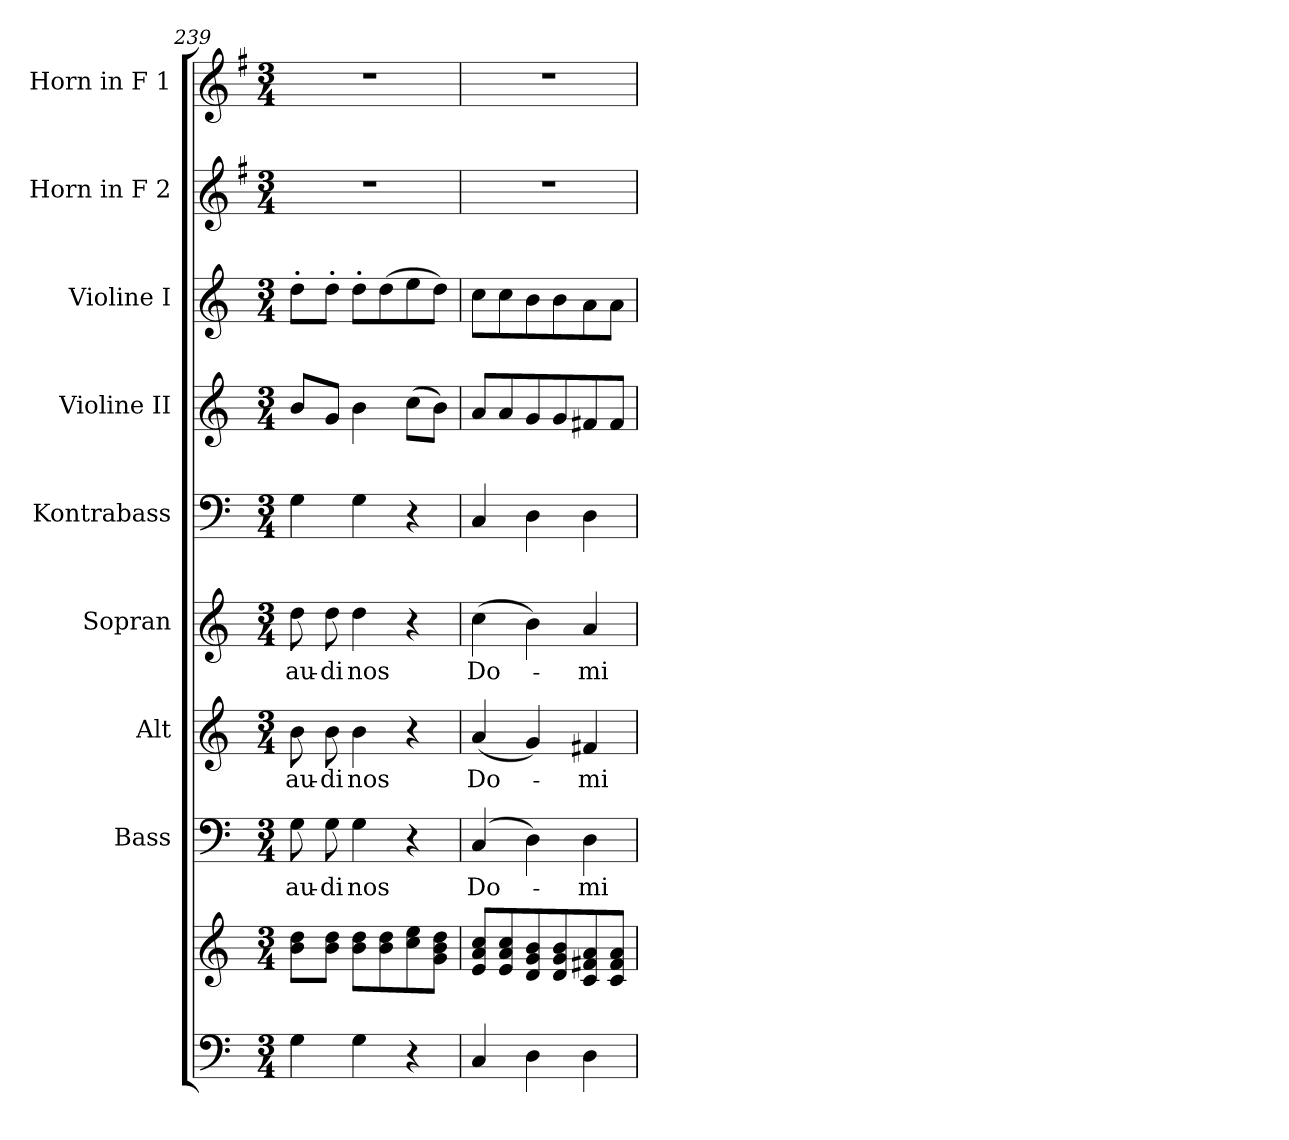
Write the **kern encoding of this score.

**kern	**kern	**kern	**text	**kern	**text	**kern	**text	**kern	**kern	**kern	**kern	**kern
*part9	*part9	*part8	*part8	*part7	*part7	*part6	*part6	*part5	*part4	*part3	*part2	*part1
*staff10	*staff9	*staff8	*staff8	*staff7	*staff7	*staff6	*staff6	*staff5	*staff4	*staff3	*staff2	*staff1
*	*	*I"Bass	*	*I"Alt	*	*I"Sopran	*	*I"Kontrabass	*I"Violine II	*I"Violine I	*I"Horn in F 2	*I"Horn in F 1
*	*	*I'B.	*	*I'A.	*	*I'S.	*	*I'Kb.	*I'Vl. II	*I'Vl. I	*I'Hrn. 2	*I'Hrn. 1
*clefF4	*clefG2	*clefF4	*	*clefG2	*	*clefG2	*	*clefF4	*clefG2	*clefG2	*clefG2	*clefG2
*	*	*	*	*	*	*	*	*ITrd7c12	*	*	*ITrd4c7	*ITrd4c7
*k[]	*k[]	*k[]	*	*k[]	*	*k[]	*	*k[]	*k[]	*k[]	*k[]	*k[]
*C:	*C:	*C:	*	*C:	*	*C:	*	*C:	*C:	*C:	*C:	*C:
*M3/4	*M3/4	*M3/4	*	*M3/4	*	*M3/4	*	*M3/4	*M3/4	*M3/4	*M3/4	*M3/4
=239	=239	=239	=239	=239	=239	=239	=239	=239	=239	=239	=239	=239
!	!	!	!LO:LY:b	!	!LO:LY:b	!	!LO:LY:b	!	!	!	!	!
4G\	8b\ 8dd\L	8G\	-au-	8b\	-au-	8dd\	-au-	4GG\	8b/L	8dd'>\L	2.r	2.r
!	!	!	!LO:LY:b	!	!LO:LY:b	!	!LO:LY:b	!	!	!	!	!
.	8b\ 8dd\J	8G\	-di	8b\	-di	8dd\	-di	.	8g/J	8dd'>\J	.	.
!	!	!	!LO:LY:b	!	!LO:LY:b	!	!LO:LY:b	!	!	!	!	!
4G\	8b\ 8dd\L	4G\	nos	4b\	nos	4dd\	nos	4GG\	4b\	8dd'>\L	.	.
.	8b\ 8dd\	.	.	.	.	.	.	.	.	(>8dd\	.	.
4r	8cc\ 8ee\	4r	.	4r	.	4r	.	4r	(>8cc\L	8ee\	.	.
.	8g\ 8b\ 8dd\J	.	.	.	.	.	.	.	8b\J)	8dd\J)	.	.
!!LO:PB:g=z
=240	=240	=240	=240	=240	=240	=240	=240	=240	=240	=240	=240	=240
!	!	!	!LO:LY:b	!	!LO:LY:b	!	!LO:LY:b	!	!	!	!	!
4C/	8e/ 8a/ 8cc/L	(4C/	Do-	(<4a/	Do-	(>4cc\	Do-	4CC/	8a/L	8cc\L	2.r	2.r
.	8e/ 8a/ 8cc/	.	.	.	.	.	.	.	8a/	8cc\	.	.
4D\	8d/ 8g/ 8b/	4D\)	.	4g/)	.	4b\)	.	4DD\	8g/	8b\	.	.
.	8d/ 8g/ 8b/	.	.	.	.	.	.	.	8g/	8b\	.	.
!	!	!	!LO:LY:b	!	!LO:LY:b	!	!LO:LY:b	!	!	!	!	!
4D\	8c/ 8f#X/ 8a/	4D\	-mi-	4f#X/	-mi-	4a/	-mi-	4DD\	8f#X/	8a\	.	.
.	8c/ 8f#/ 8a/J	.	.	.	.	.	.	.	8f#/J	8a\J	.	.
=	=	=	=	=	=	=	=	=	=	=	=	=
*-	*-	*-	*-	*-	*-	*-	*-	*-	*-	*-	*-	*-
